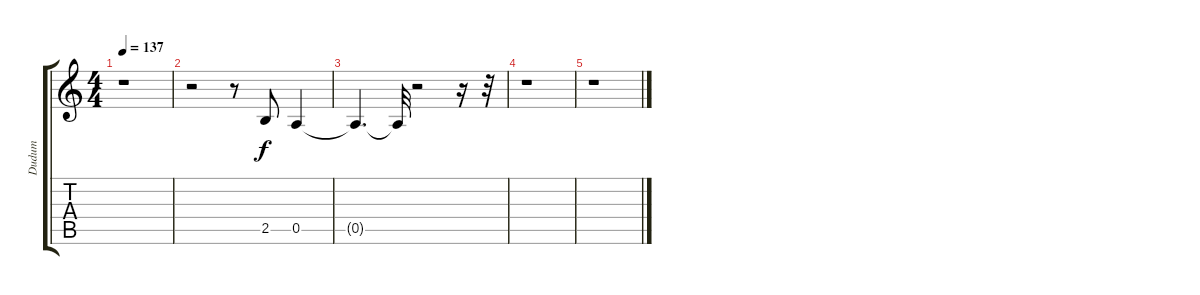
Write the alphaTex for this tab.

\track ("Dudum" "Dudum") {mute instrument acousticguitarsteel}
\staff {score tabs}
\tuning (E4 B3 G3 D3 A2 E2) {hide}
\ts (4 4)
\tempo 137
\clef g2
\ks c
r.1{dy f} |
r.2 r.8 2.5.8 0.5.4 |
0.5{t}.4{d} 0.5{t}.32 r.2 r.16 r.32 |
r.1 |
r.1
